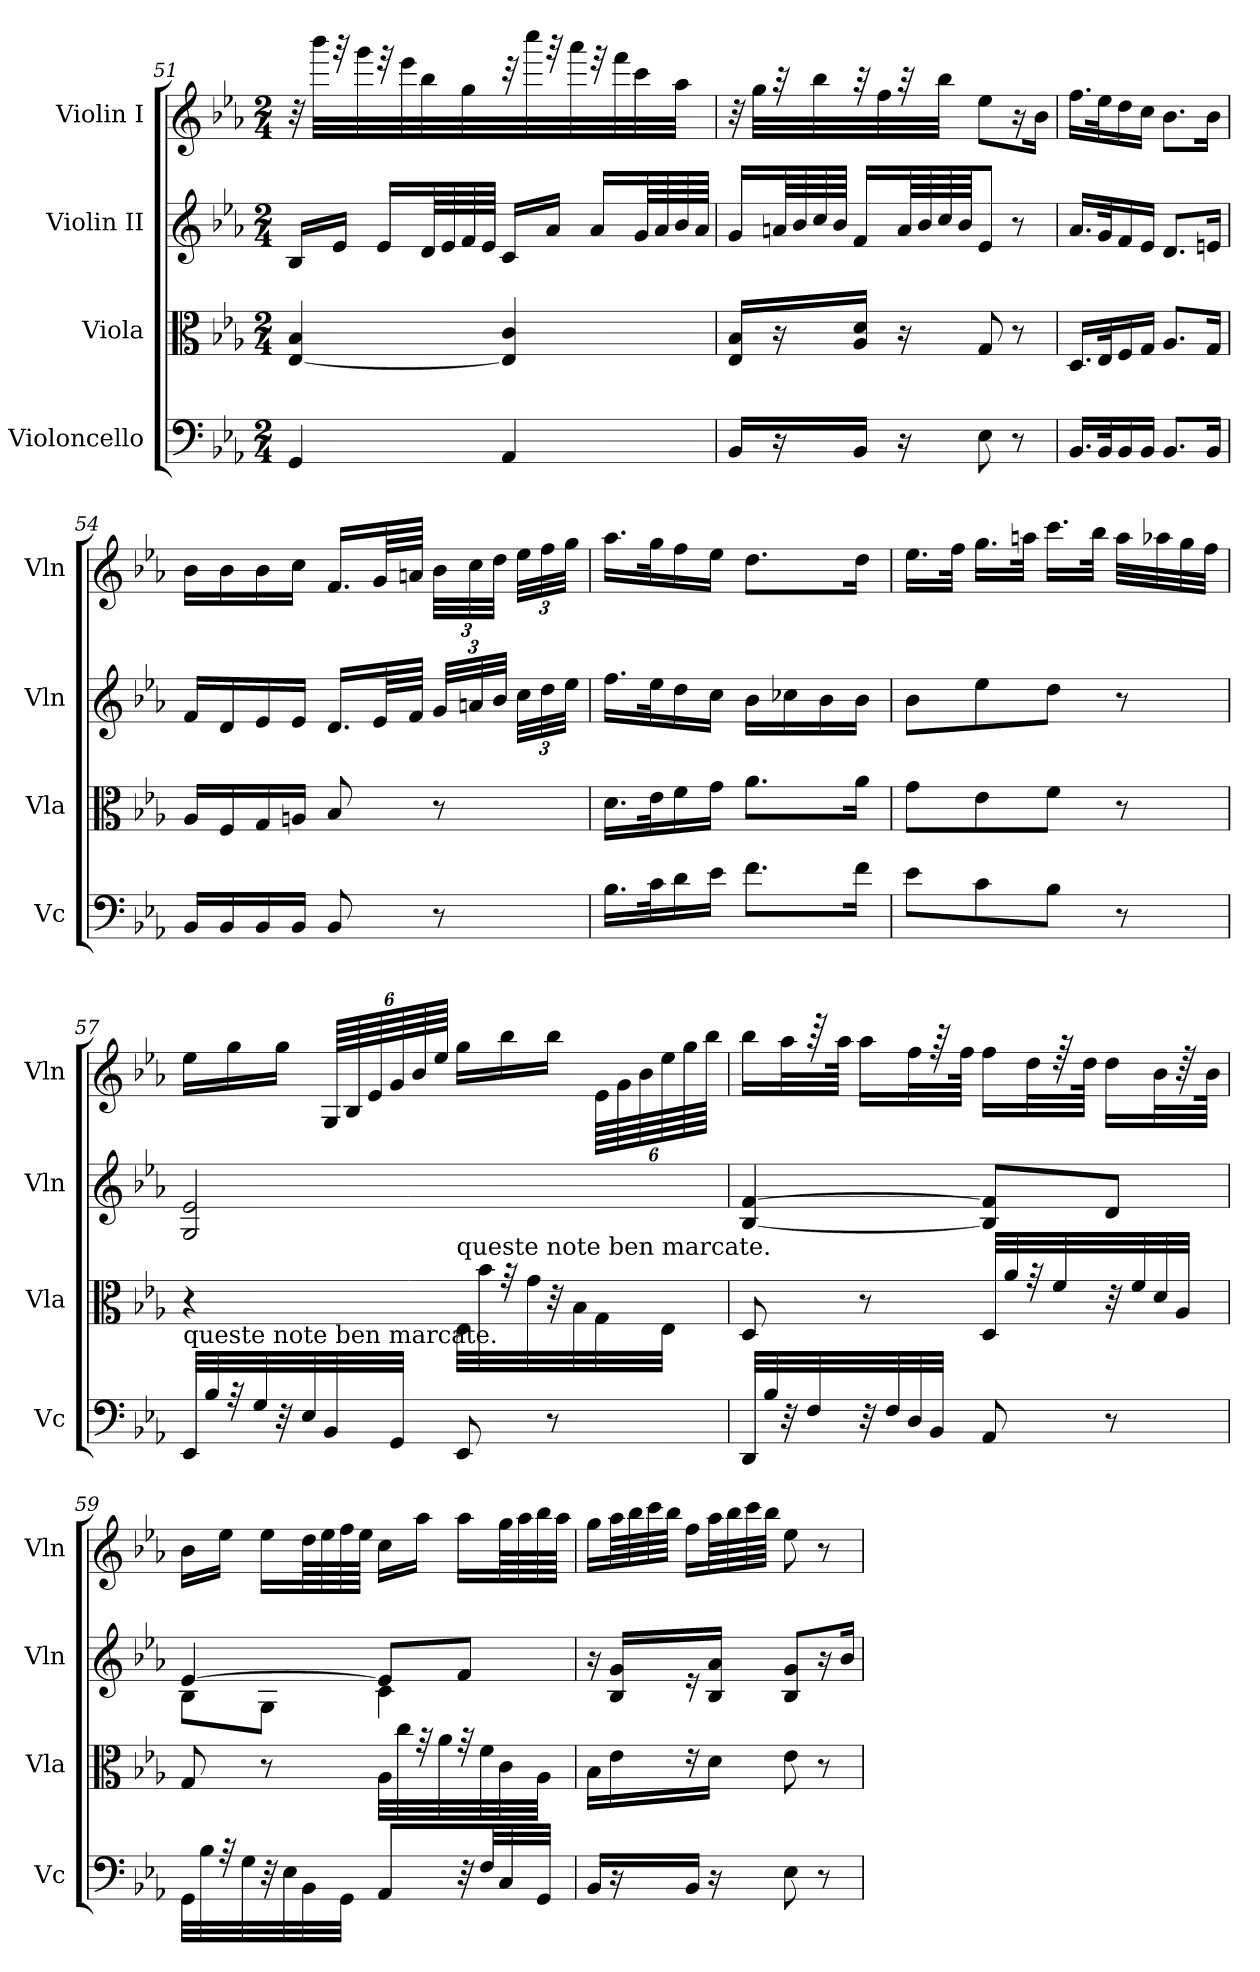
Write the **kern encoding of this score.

**kern	**kern	**kern	**kern
*part4	*part3	*part2	*part1
*staff4	*staff3	*staff2	*staff1
*I"Violoncello	*I"Viola	*I"Violin II	*I"Violin I
*I'Vc	*I'Vla	*I'Vln	*I'Vln
*clefF4	*clefC3	*clefG2	*clefG2
*k[b-e-a-]	*k[b-e-a-]	*k[b-e-a-]	*k[b-e-a-]
*E-:	*E-:	*E-:	*E-:
*M2/4	*M2/4	*M2/4	*M2/4
=51	=51	=51	=51
4GG/	[4E-/ 4B-/	16B-/LL	32r
.	.	.	32bbb-\LLL
.	.	16e-/JJ	32r
.	.	.	32ggg\
.	.	16e-/LL	32r
.	.	.	32eee-\
.	.	64d/LL	32bb-\
.	.	64e-/	.
.	.	64f/	32gg\
.	.	64e-/JJJJ	.
4AA-/	4E-/] 4c/	16c/LL	32r
.	.	.	32cccc\
.	.	16a-/JJ	32r
.	.	.	32aaa-\
.	.	16a-/LL	32r
.	.	.	32fff\
.	.	64g/LL	32ccc\
.	.	64a-/	.
.	.	64b-/	32aa-\JJJ
.	.	64a-/JJJJ	.
!!LO:PB:g=z
=52	=52	=52	=52
16BB-/LL	16E-/ 16B-/LL	16g/LL	32r
.	.	.	32gg\LLL
16r	16r	64an/LL	32r
.	.	64b-/	.
.	.	64cc/	32bb-\
.	.	64b-/JJJJ	.
16BB-/JJ	16A-/ 16d/JJ	16f/LL	32r
.	.	.	32ff\
16r	16r	64a/LL	32r
.	.	64b-/	.
.	.	64cc/	32bb-\JJJ
.	.	64b-/JJJ	.
8E-\	8G/	8e-/J	8ee-\L
8r	8r	8r	16r
.	.	.	16b-\Jk
=53	=53	=53	=53
16.BB-/LL	16.D/LL	16.a-/LL	16.ff\LL
32BB-/K	32E-/K	32g/K	32ee-\K
16BB-/	16F/	16f/	16dd\
16BB-/JJ	16G/JJ	16e-/JJ	16cc\JJ
8.BB-/L	8.A-/L	8.d/L	8.b-\L
16BB-/Jk	16G/Jk	16en/Jk	16b-\Jk
!!LO:LB:g=z
=54	=54	=54	=54
16BB-/LL	16A-/LL	16f/LL	16b-\LL
16BB-/	16F/	16d/	16b-\
16BB-/	16G/	16e-/	16b-\
16BB-/JJ	16An/JJ	16e-/JJ	16cc\JJ
8BB-/	8B-/	16.d/LL	16.f/LL
.	.	64e-/LL	64g/LL
.	.	64f/JJJJ	64an/JJJJ
*	*	*Xbrackettup	*Xbrackettup
8r	8r	48g/LLL	48b-\LLL
.	.	48an/	48cc\
.	.	48b-/JJJ	48dd\JJJ
.	.	48cc\LLL	48ee-\LLL
.	.	48dd\	48ff\
.	.	48ee-\JJJ	48gg\JJJ
!!LO:PB:g=z
=55	=55	=55	=55
16.B-\LL	16.d\LL	16.ff\LL	16.aa-\LL
32c\K	32e-\K	32ee-\K	32gg\K
16d\	16f\	16dd\	16ff\
16e-\JJ	16g\JJ	16cc\JJ	16ee-\JJ
8.f\L	8.a-\L	16b-\LL	8.dd\L
.	.	16cc-X\	.
.	.	16b-\	.
16f\Jk	16a-\Jk	16b-\JJ	16dd\Jk
=56	=56	=56	=56
8e-\L	8g\L	8b-\L	16.ee-\LL
.	.	.	32ff\JJk
8c\	8e-\	8ee-\	16.gg\LL
.	.	.	32aan\JJk
8B-\J	8f\J	8dd\J	16.ccc\LL
.	.	.	32bb-\JJk
8r	8r	8r	32aa\LLL
.	.	.	32aa-X\
.	.	.	32gg\
.	.	.	32ff\JJJ
!!LO:LB:g=z
=57	=57	=57	=57
!	!LO:TX:b:t=queste note ben marcate.	!	!
32EE-/LLL	4r	2G/ 2e-/	16ee-\LL
32B-/	.	.	.
32r	.	.	16gg\
32G/	.	.	.
32r	.	.	16gg\JJ
32E-/	.	.	.
32BB-/	.	.	96G/LLLL
.	.	.	96B-/
.	.	.	96e-/
32GG/JJJ	.	.	96g/
.	.	.	96b-/
.	.	.	96ee-/JJJJ
!	!LO:TX:a:t=queste note ben marcate.	!	!
8EE-/	32E-\LLL	.	16gg\LL
.	32b-\	.	.
.	32r	.	16bb-\
.	32g\	.	.
8r	32r	.	16bb-\JJ
.	32B-\	.	.
.	32G\	.	96e-\LLLL
.	.	.	96g\
.	.	.	96b-\
.	32E-\JJJ	.	96ee-\
.	.	.	96gg\
.	.	.	96bb-\JJJJ
!!LO:PB:g=z
=58	=58	=58	=58
32DD/LLL	8D/	[4B-/ [4f/	16bb-\LL
32B-/	.	.	.
32r	.	.	32aa-\L
32F/	.	.	64r
.	.	.	64aa-\JJJk
32r	8r	.	16aa-\LL
32F/	.	.	.
32D/	.	.	32ff\L
32BB-/JJJ	.	.	64r
.	.	.	64ff\JJJk
8AA-/	32D/LLL	8B-/] 8f/]L	16ff\LL
.	32a-/	.	.
.	32r	.	32dd\L
.	32f/	.	64r
.	.	.	64dd\JJJk
8r	32r	8d/J	16dd\LL
.	32f/	.	.
.	32d/	.	32b-\L
.	32A-/JJJ	.	64r
.	.	.	64b-\JJJk
!!LO:LB:g=z
=59	=59	=59	=59
*	*	*^	*
32GG\LLL	8G/	[4e-/	8B-\L	16b-\LL
32B-\	.	.	.	.
32r	.	.	.	16ee-\JJ
32G\	.	.	.	.
32r	8r	.	8G\J	16ee-\LL
32E-\	.	.	.	.
32BB-\	.	.	.	64dd\LL
.	.	.	.	64ee-\
32GG\JJJ	.	.	.	64ff\
.	.	.	.	64ee-\JJJJ
8AA-/L	32A-\LLL	8e-/L]	4c\	16cc\LL
.	32cc\	.	.	.
.	32r	.	.	16aa-\JJ
.	32a-\	.	.	.
32r	32r	8f/J	.	16aa-\LL
32F/LL	32f\	.	.	.
32C/	32c\	.	.	64gg\LL
.	.	.	.	64aa-\
32GG/JJJ	32A-\JJJ	.	.	64bb-\
.	.	.	.	64aa-\JJJJ
*	*	*v	*v	*
!!LO:PB:g=z
=60	=60	=60	=60
16BB-/LL	16B-\LL	16r	16gg\LL
16r	16e-\	16B-/ 16g/LL	64aa-\LL
.	.	.	64bb-\
.	.	.	64ccc\
.	.	.	64bb-\JJJJ
16BB-/JJ	16r	16r	16ff\LL
16r	16d\JJ	16B-/ 16a-/JJ	64aa-\LL
.	.	.	64bb-\
.	.	.	64ccc\
.	.	.	64bb-\JJJJ
8E-\	8e-\	8B-/ 8g/L	8ee-\
8r	8r	16r	8r
.	.	16b-/Jk	.
=	=	=	=
*-	*-	*-	*-
